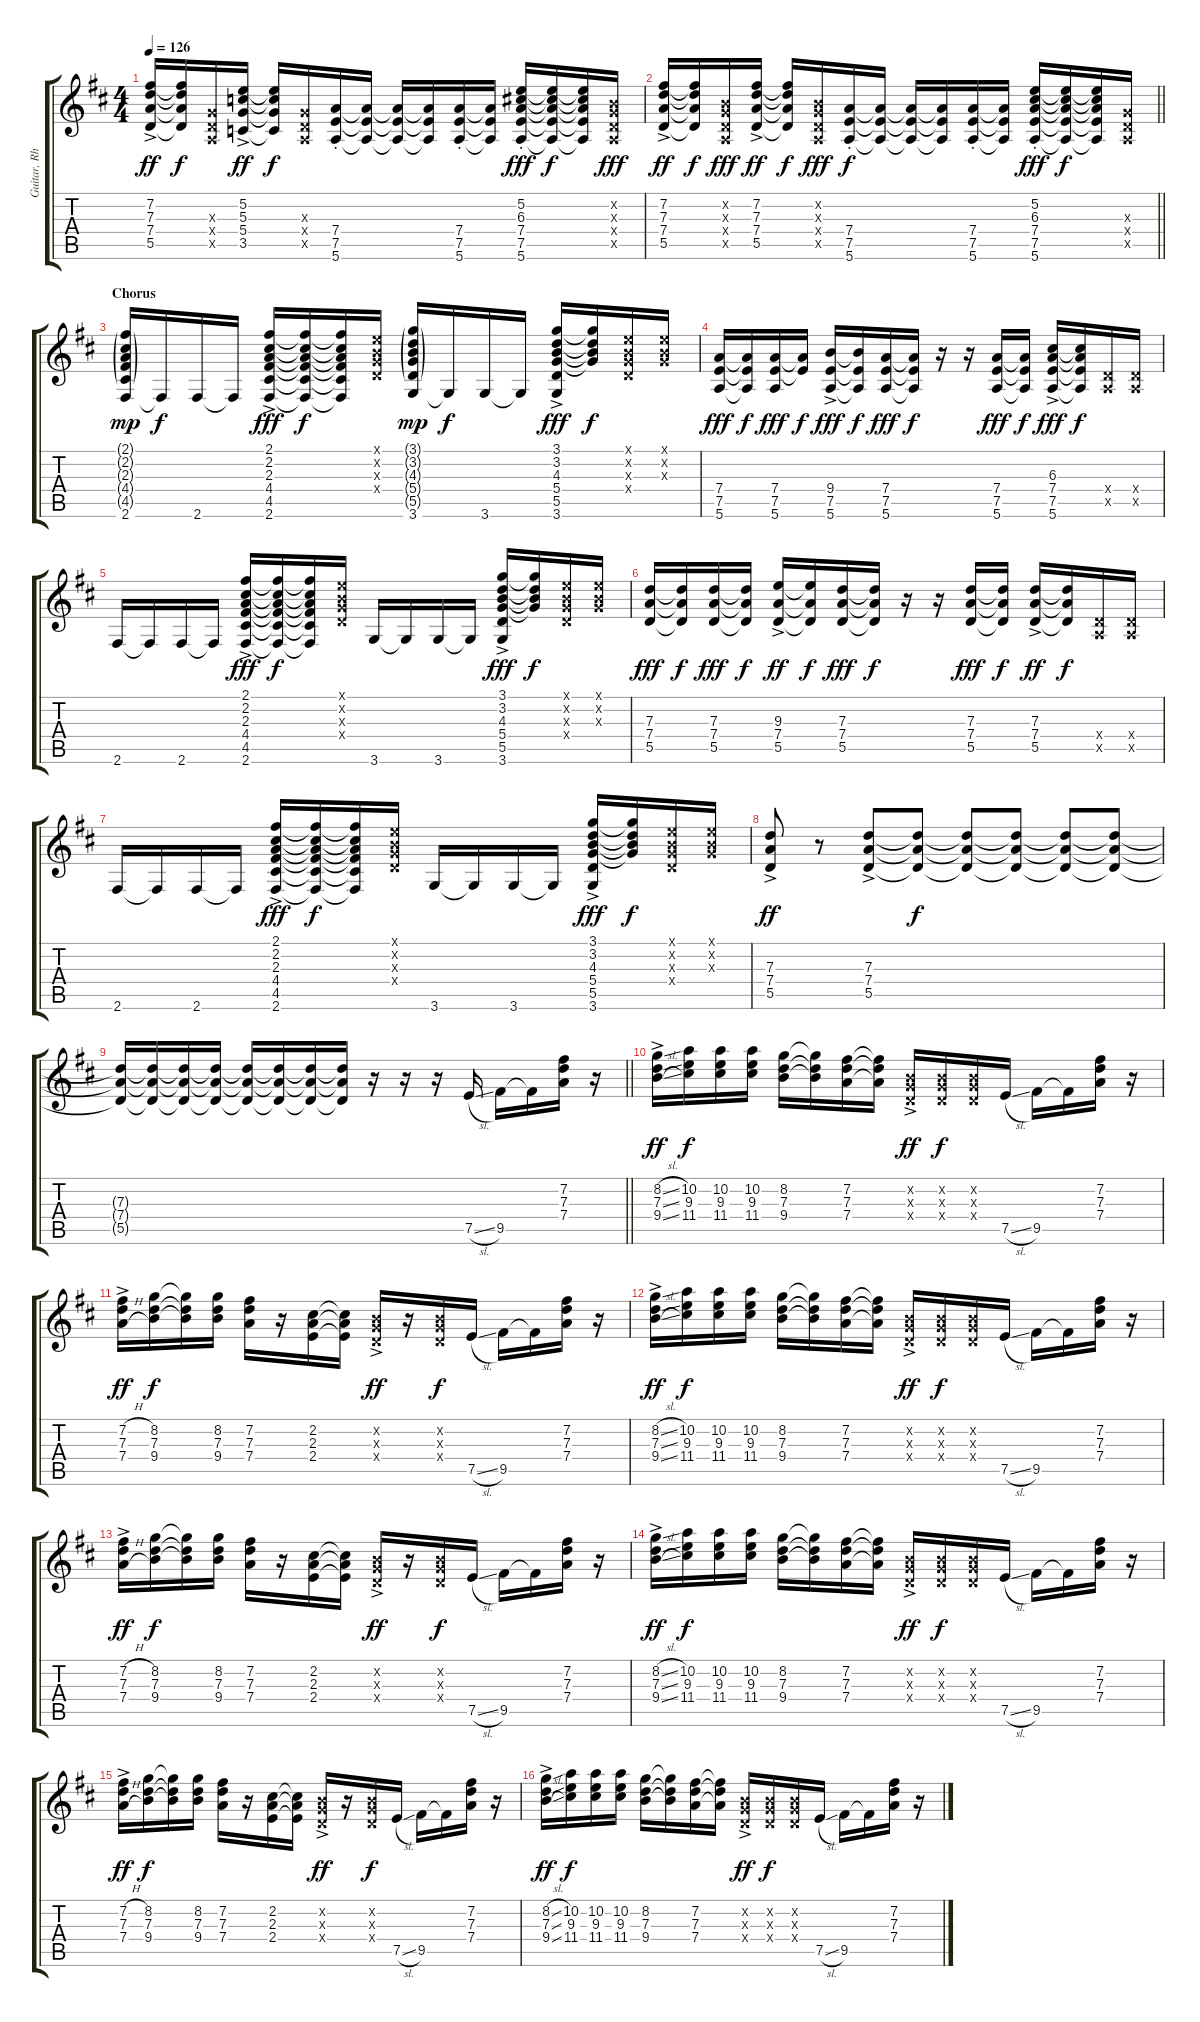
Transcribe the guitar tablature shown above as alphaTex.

\track ("Guitar, Rhythm" "Guitar, Rh") {instrument overdrivenguitar}
\staff {score tabs}
\tuning (E4 B3 G3 D3 A2 E2) {hide}
\ts (4 4)
\tempo 126
\clef g2
\ks d
(7.2{ac} 7.3{ac} 7.4{ac} 5.5{ac}).16{dy ff} (7.2{t} 7.3{t} 7.4{t} 5.5{t}).16{dy f} (0.3{x} 0.4{x} 0.5{x}).16 (5.2 5.3{ac} 5.4{ac} 3.5{ac}).16{dy ff} (5.2{t} 5.3{t} 5.4{t} 3.5{t}).16{dy f} (0.3{x} 0.4{x} 0.5{x}).16 (7.4{st} 7.5{st} 5.6).16 (7.4{t} 7.5{t} 5.6{t}).16 (7.4{t} 7.5{t} 5.6{t}).16 (7.4{t} 7.5{t} 5.6{t}).16 (7.4{st} 7.5{st} 5.6).16 (7.4{t} 7.5{t} 5.6{t}).16 (5.2 6.3{st} 7.4{st} 7.5{st} 5.6).16{dy fff} (5.2{t} 6.3{t} 7.4{t} 7.5{t} 5.6{t}).16{dy f} (5.2{t} 6.3{t} 7.4{t} 7.5{t} 5.6{t}).16 (0.2{x} 0.3{x} 0.4{x} 0.5{x}).16{dy fff} |
\barLineRight lightlight
(7.2{ac} 7.3{ac} 7.4{ac} 5.5{ac}).16{dy ff} (7.2{t} 7.3{t} 7.4{t} 5.5{t}).16{dy f} (0.2{x} 0.3{x} 0.4{x} 0.5{x}).16{dy fff} (7.2{ac} 7.3{ac} 7.4{ac} 5.5{ac}).16{dy ff} (7.2{t} 7.3{t} 7.4{t} 5.5{t}).16{dy f} (0.2{x} 0.3{x} 0.4{x} 0.5{x}).16{dy fff} (7.4{st} 7.5{st} 5.6).16{dy f} (7.4{t} 7.5{t} 5.6{t}).16 (7.4{t} 7.5{t} 5.6{t}).16 (7.4{t} 7.5{t} 5.6{t}).16 (7.4{st} 7.5{st} 5.6).16 (7.4{t} 7.5{t} 5.6{t}).16 (5.2 6.3{st} 7.4{st} 7.5{st} 5.6).16{dy fff} (5.2{t} 6.3{t} 7.4{t} 7.5{t} 5.6{t}).16{dy f} (5.2{t} 6.3{t} 7.4{t} 7.5{t} 5.6{t}).16 (0.3{x} 0.4{x} 0.5{x}).16 |
\section ("" "Chorus")
(2.1{g} 2.2{g} 2.3{g} 4.4{g} 4.5{g} 2.6).16{dy mp} 2.6{t}.16{dy f} 2.6.16 2.6{t}.16 (2.1{ac} 2.2{ac} 2.3{ac} 4.4{ac} 4.5 2.6).16{dy fff} (2.1{t} 2.2{t} 2.3{t} 4.4{t} 4.5{t} 2.6{t}).16{dy f} (2.1{t} 2.2{t} 2.3{t} 4.4{t} 4.5{t} 2.6{t}).16 (0.1{x} 0.2{x} 0.3{x} 0.4{x}).16 (3.1{g} 3.2{g} 4.3{g} 5.4{g} 5.5{g} 3.6).16{dy mp} 3.6{t}.16{dy f} 3.6.16 3.6{t}.16 (3.1{ac} 3.2{ac} 4.3{ac} 5.4 5.5 3.6).16{dy fff} (3.1{t} 3.2{t} 4.3{t} 5.4{t}).16{dy f} (0.1{x} 0.2{x} 0.3{x} 0.4{x}).16 (0.1{x} 0.2{x} 0.3{x}).16 |
(7.4 7.5 5.6).16{dy fff} (7.4{t} 7.5{t} 5.6{t}).16{dy f} (7.4 7.5 5.6).16{dy fff} (7.4{t} 7.5{t}).16{dy f} (9.4{ac} 7.5{ac} 5.6).16{dy fff} (9.4{t} 7.5{t} 5.6{t}).16{dy f} (7.4 7.5 5.6).16{dy fff} (7.4{t} 7.5{t} 5.6{t}).16{dy f} r.16 r.16 (7.4 7.5 5.6).16{dy fff} (7.4{t} 7.5{t} 5.6{t}).16{dy f} (6.3 7.4{ac} 7.5{ac} 5.6).16{dy fff} (6.3{t} 7.4{t} 7.5{t} 5.6{t}).16{dy f} (0.4{x} 0.5{x}).16 (0.4{x} 0.5{x}).16 |
2.6.16 2.6{t}.16 2.6.16 2.6{t}.16 (2.1{ac} 2.2{ac} 2.3{ac} 4.4{ac} 4.5 2.6).16{dy fff} (2.1{t} 2.2{t} 2.3{t} 4.4{t} 4.5{t} 2.6{t}).16{dy f} (2.1{t} 2.2{t} 2.3{t} 4.4{t} 4.5{t} 2.6{t}).16 (0.1{x} 0.2{x} 0.3{x} 0.4{x}).16 3.6.16 3.6{t}.16 3.6.16 3.6{t}.16 (3.1{ac} 3.2{ac} 4.3{ac} 5.4 5.5 3.6).16{dy fff} (3.1{t} 3.2{t} 4.3{t} 5.4{t}).16{dy f} (0.1{x} 0.2{x} 0.3{x} 0.4{x}).16 (0.1{x} 0.2{x} 0.3{x}).16 |
(7.3 7.4 5.5).16{dy fff} (7.3{t} 7.4{t} 5.5{t}).16{dy f} (7.3 7.4 5.5).16{dy fff} (7.3{t} 7.4{t} 5.5{t}).16{dy f} (9.3 7.4{ac} 5.5{ac}).16{dy ff} (9.3{t} 7.4{t} 5.5{t}).16{dy f} (7.3 7.4 5.5).16{dy fff} (7.3{t} 7.4{t} 5.5{t}).16{dy f} r.16 r.16 (7.3 7.4 5.5).16{dy fff} (7.3{t} 7.4{t} 5.5{t}).16{dy f} (7.3 7.4{ac} 5.5{ac}).16{dy ff} (7.3{t} 7.4{t} 5.5{t}).16{dy f} (0.4{x} 0.5{x}).16 (0.4{x} 0.5{x}).16 |
2.6.16 2.6{t}.16 2.6.16 2.6{t}.16 (2.1{ac} 2.2{ac} 2.3{ac} 4.4{ac} 4.5 2.6).16{dy fff} (2.1{t} 2.2{t} 2.3{t} 4.4{t} 4.5{t} 2.6{t}).16{dy f} (2.1{t} 2.2{t} 2.3{t} 4.4{t} 4.5{t} 2.6{t}).16 (0.1{x} 0.2{x} 0.3{x} 0.4{x}).16 3.6.16 3.6{t}.16 3.6.16 3.6{t}.16 (3.1{ac} 3.2{ac} 4.3{ac} 5.4 5.5 3.6).16{dy fff} (3.1{t} 3.2{t} 4.3{t} 5.4{t}).16{dy f} (0.1{x} 0.2{x} 0.3{x} 0.4{x}).16 (0.1{x} 0.2{x} 0.3{x}).16 |
(7.3{ac} 7.4{ac} 5.5{ac}).8{dy ff} r.8 (7.3{ac} 7.4{ac} 5.5{ac}).8 (7.3{t} 7.4{t} 5.5{t}).8{dy f} (7.3{t} 7.4{t} 5.5{t}).8 (7.3{t} 7.4{t} 5.5{t}).8 (7.3{t} 7.4{t} 5.5{t}).8 (7.3{t} 7.4{t} 5.5{t}).8 |
\barLineRight lightlight
(7.3{t} 7.4{t} 5.5{t}).16 (7.3{t} 7.4{t} 5.5{t}).16 (7.3{t} 7.4{t} 5.5{t}).16 (7.3{t} 7.4{t} 5.5{t}).16 (7.3{t} 7.4{t} 5.5{t}).16 (7.3{t} 7.4{t} 5.5{t}).16 (7.3{t} 7.4{t} 5.5{t}).16 (7.3{t} 7.4{t} 5.5{t}).16 r.16 r.16 r.16 7.5{sl}.16 9.5.16 9.5{t}.16 (7.2 7.3 7.4).16 r.16 |
(8.2{sl ac} 7.3{sl ac} 9.4{sl ac}).16{dy ff} (10.2 9.3 11.4).16{dy f} (10.2 9.3 11.4).16 (10.2 9.3 11.4).16 (8.2 7.3 9.4).16 (8.2{t} 7.3{t} 9.4{t}).16 (7.2 7.3 7.4).16 (7.2{t} 7.3{t} 7.4{t}).16 (0.2{ac x} 0.3{ac x} 0.4{ac x}).16{dy ff} (0.2{x} 0.3{x} 0.4{x}).16{dy f} (0.2{x} 0.3{x} 0.4{x}).16 7.5{sl}.16 9.5.16 9.5{t}.16 (7.2 7.3 7.4).16 r.16 |
(7.2{h ac} 7.3{ac} 7.4{h ac}).16{dy ff} (8.2 7.3 9.4).16{dy f} (8.2{t} 7.3{t} 9.4{t}).16 (8.2 7.3 9.4).16 (7.2 7.3 7.4).16 r.16 (2.2 2.3 2.4).16 (2.2{t} 2.3{t} 2.4{t}).16 (0.2{ac x} 0.3{ac x} 0.4{ac x}).16{dy ff} r.16 (0.2{x} 0.3{x} 0.4{x}).16{dy f} 7.5{sl}.16 9.5.16 9.5{t}.16 (7.2 7.3 7.4).16 r.16 |
(8.2{sl ac} 7.3{sl ac} 9.4{sl ac}).16{dy ff} (10.2 9.3 11.4).16{dy f} (10.2 9.3 11.4).16 (10.2 9.3 11.4).16 (8.2 7.3 9.4).16 (8.2{t} 7.3{t} 9.4{t}).16 (7.2 7.3 7.4).16 (7.2{t} 7.3{t} 7.4{t}).16 (0.2{ac x} 0.3{ac x} 0.4{ac x}).16{dy ff} (0.2{x} 0.3{x} 0.4{x}).16{dy f} (0.2{x} 0.3{x} 0.4{x}).16 7.5{sl}.16 9.5.16 9.5{t}.16 (7.2 7.3 7.4).16 r.16 |
(7.2{h ac} 7.3{ac} 7.4{h ac}).16{dy ff} (8.2 7.3 9.4).16{dy f} (8.2{t} 7.3{t} 9.4{t}).16 (8.2 7.3 9.4).16 (7.2 7.3 7.4).16 r.16 (2.2 2.3 2.4).16 (2.2{t} 2.3{t} 2.4{t}).16 (0.2{ac x} 0.3{ac x} 0.4{ac x}).16{dy ff} r.16 (0.2{x} 0.3{x} 0.4{x}).16{dy f} 7.5{sl}.16 9.5.16 9.5{t}.16 (7.2 7.3 7.4).16 r.16 |
(8.2{sl ac} 7.3{sl ac} 9.4{sl ac}).16{dy ff} (10.2 9.3 11.4).16{dy f} (10.2 9.3 11.4).16 (10.2 9.3 11.4).16 (8.2 7.3 9.4).16 (8.2{t} 7.3{t} 9.4{t}).16 (7.2 7.3 7.4).16 (7.2{t} 7.3{t} 7.4{t}).16 (0.2{ac x} 0.3{ac x} 0.4{ac x}).16{dy ff} (0.2{x} 0.3{x} 0.4{x}).16{dy f} (0.2{x} 0.3{x} 0.4{x}).16 7.5{sl}.16 9.5.16 9.5{t}.16 (7.2 7.3 7.4).16 r.16 |
(7.2{h ac} 7.3{ac} 7.4{h ac}).16{dy ff} (8.2 7.3 9.4).16{dy f} (8.2{t} 7.3{t} 9.4{t}).16 (8.2 7.3 9.4).16 (7.2 7.3 7.4).16 r.16 (2.2 2.3 2.4).16 (2.2{t} 2.3{t} 2.4{t}).16 (0.2{ac x} 0.3{ac x} 0.4{ac x}).16{dy ff} r.16 (0.2{x} 0.3{x} 0.4{x}).16{dy f} 7.5{sl}.16 9.5.16 9.5{t}.16 (7.2 7.3 7.4).16 r.16 |
(8.2{sl ac} 7.3{sl ac} 9.4{sl ac}).16{dy ff} (10.2 9.3 11.4).16{dy f} (10.2 9.3 11.4).16 (10.2 9.3 11.4).16 (8.2 7.3 9.4).16 (8.2{t} 7.3{t} 9.4{t}).16 (7.2 7.3 7.4).16 (7.2{t} 7.3{t} 7.4{t}).16 (0.2{ac x} 0.3{ac x} 0.4{ac x}).16{dy ff} (0.2{x} 0.3{x} 0.4{x}).16{dy f} (0.2{x} 0.3{x} 0.4{x}).16 7.5{sl}.16 9.5.16 9.5{t}.16 (7.2 7.3 7.4).16 r.16
